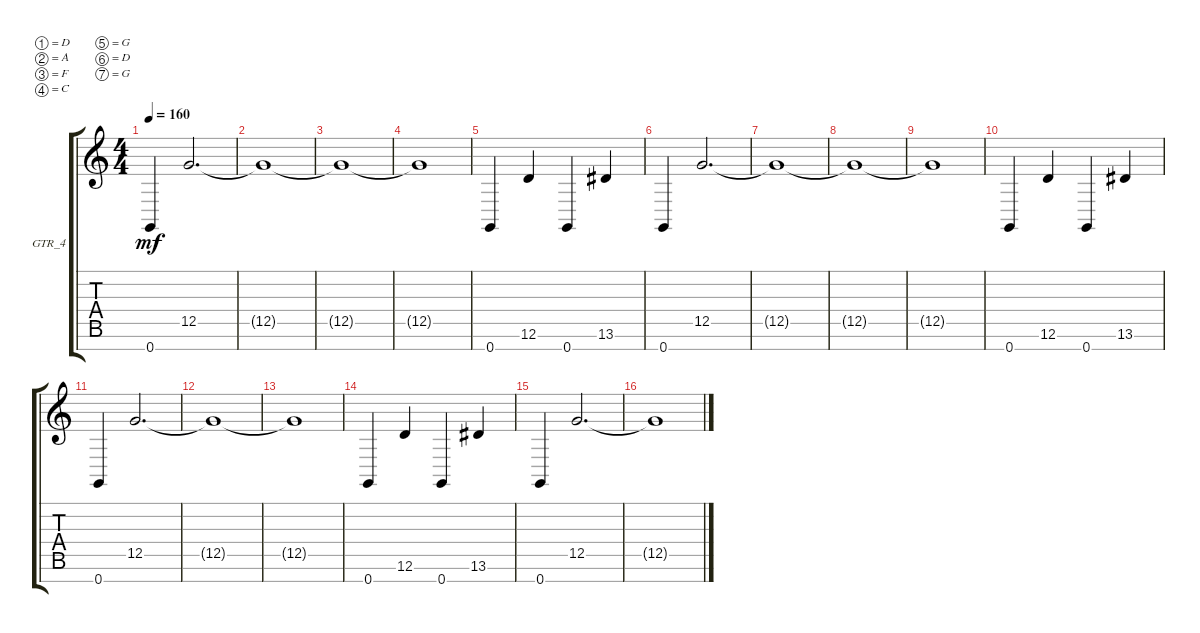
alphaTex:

\defaultSystemsLayout 4
\bracketExtendMode groupsimilarinstruments
\firstSystemTrackNameOrientation horizontal
\otherSystemsTrackNameOrientation horizontal
\track ("GTR_4_Slight_overdrive" "GTR_4") {instrument overdrivenguitar}
\staff {score tabs}
\tuning (D4 A3 F3 C3 G2 D2 G1)
\ts (4 4)
\tempo 160
\clef g2
\ks c
0.7.4{dy mf} 12.5.2{d} |
12.5{t}.1 |
12.5{t}.1 |
12.5{t}.1 |
0.7.4 12.6.4 0.7.4 13.6.4 |
0.7.4 12.5.2{d} |
12.5{t}.1 |
12.5{t}.1 |
12.5{t}.1 |
0.7.4 12.6.4 0.7.4 13.6.4 |
0.7.4 12.5.2{d} |
12.5{t}.1 |
12.5{t}.1 |
0.7.4 12.6.4 0.7.4 13.6.4 |
0.7.4 12.5.2{d} |
12.5{t}.1
